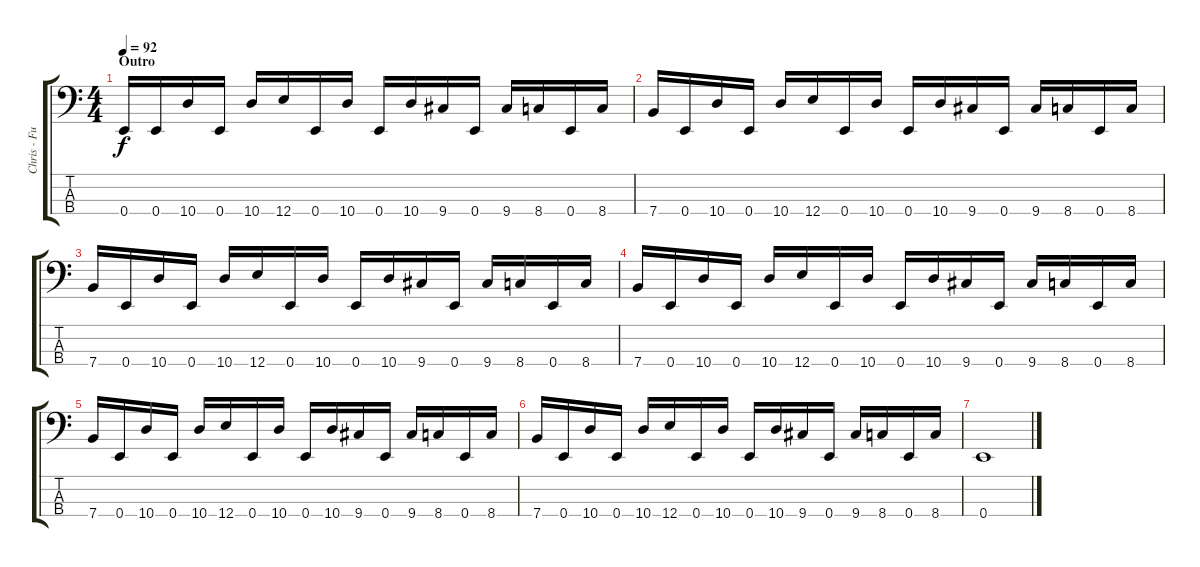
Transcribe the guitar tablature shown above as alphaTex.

\track ("Chris - Fuzz Bass 2" "Chris - Fu") {instrument contrabass}
\staff {score tabs}
\tuning (G2 D2 A1 E1) {hide}
\ts (4 4)
\section ("" "Outro")
\tempo 92
\clef f4
\ks c
0.4.16{dy f} 0.4.16 10.4.16 0.4.16 10.4.16 12.4.16 0.4.16 10.4.16 0.4.16 10.4.16 9.4.16 0.4.16 9.4.16 8.4.16 0.4.16 8.4.16 |
7.4.16 0.4.16 10.4.16 0.4.16 10.4.16 12.4.16 0.4.16 10.4.16 0.4.16 10.4.16 9.4.16 0.4.16 9.4.16 8.4.16 0.4.16 8.4.16 |
7.4.16 0.4.16 10.4.16 0.4.16 10.4.16 12.4.16 0.4.16 10.4.16 0.4.16 10.4.16 9.4.16 0.4.16 9.4.16 8.4.16 0.4.16 8.4.16 |
7.4.16 0.4.16 10.4.16 0.4.16 10.4.16 12.4.16 0.4.16 10.4.16 0.4.16 10.4.16 9.4.16 0.4.16 9.4.16 8.4.16 0.4.16 8.4.16 |
7.4.16 0.4.16 10.4.16 0.4.16 10.4.16 12.4.16 0.4.16 10.4.16 0.4.16 10.4.16 9.4.16 0.4.16 9.4.16 8.4.16 0.4.16 8.4.16 |
7.4.16 0.4.16 10.4.16 0.4.16 10.4.16 12.4.16 0.4.16 10.4.16 0.4.16 10.4.16 9.4.16 0.4.16 9.4.16 8.4.16 0.4.16 8.4.16 |
0.4.1
